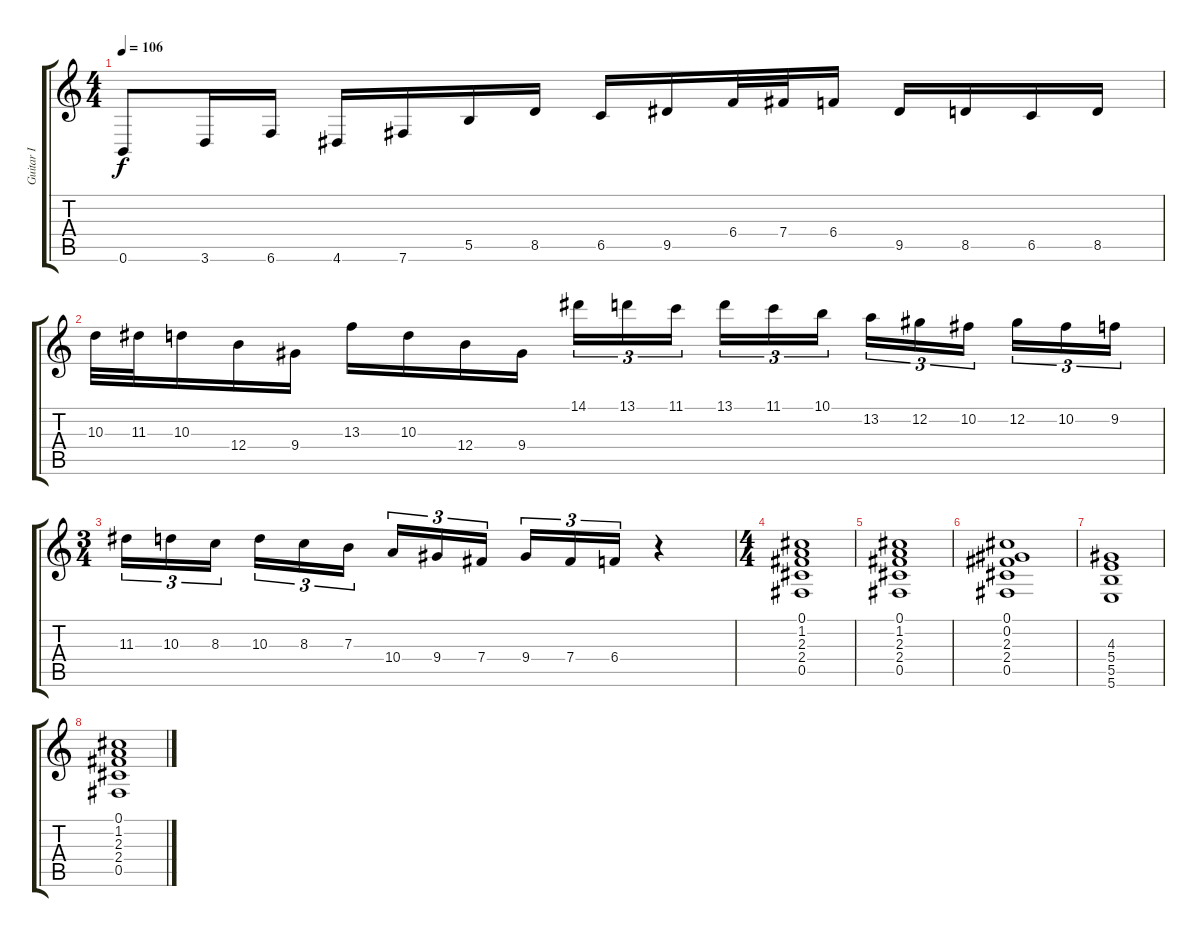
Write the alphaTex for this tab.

\track ("Guitar I" "Guitar I") {instrument distortionguitar}
\staff {score tabs}
\tuning (Db4 Ab3 E3 B2 Gb2 B1) {hide}
\ts (4 4)
\tempo 106
\clef g2
\ks c
0.6.8{dy f} 3.6.16 6.6.16 4.6.16 7.6.16 5.5.16 8.5.16 6.5.16 9.5.16 6.4.32 7.4.32 6.4.16 9.5.16 8.5.16 6.5.16 8.5.16 |
10.3.32 11.3.32 10.3.16 12.4.16 9.4.16 13.3.16 10.3.16 12.4.16 9.4.16 14.1.16{tu (3 2)} 13.1.16{tu (3 2)} 11.1.16{tu (3 2) beam splitsecondary} 13.1.16{tu (3 2)} 11.1.16{tu (3 2)} 10.1.16{tu (3 2)} 13.2.16{tu (3 2)} 12.2.16{tu (3 2)} 10.2.16{tu (3 2) beam splitsecondary} 12.2.16{tu (3 2)} 10.2.16{tu (3 2)} 9.2.16{tu (3 2)} |
\ts (3 4)
11.3.16{tu (3 2)} 10.3.16{tu (3 2)} 8.3.16{tu (3 2) beam splitsecondary} 10.3.16{tu (3 2)} 8.3.16{tu (3 2)} 7.3.16{tu (3 2)} 10.4.16{tu (3 2)} 9.4.16{tu (3 2)} 7.4.16{tu (3 2) beam splitsecondary} 9.4.16{tu (3 2)} 7.4.16{tu (3 2)} 6.4.16{tu (3 2)} r.4 |
\ts (4 4)
(0.1 1.2 2.3 2.4 0.5).1 |
(0.1 1.2 2.3 2.4 0.5).1 |
(0.1 0.2 2.3 2.4 0.5).1 |
(4.3 5.4 5.5 5.6).1 |
(0.1 1.2 2.3 2.4 0.5).1
